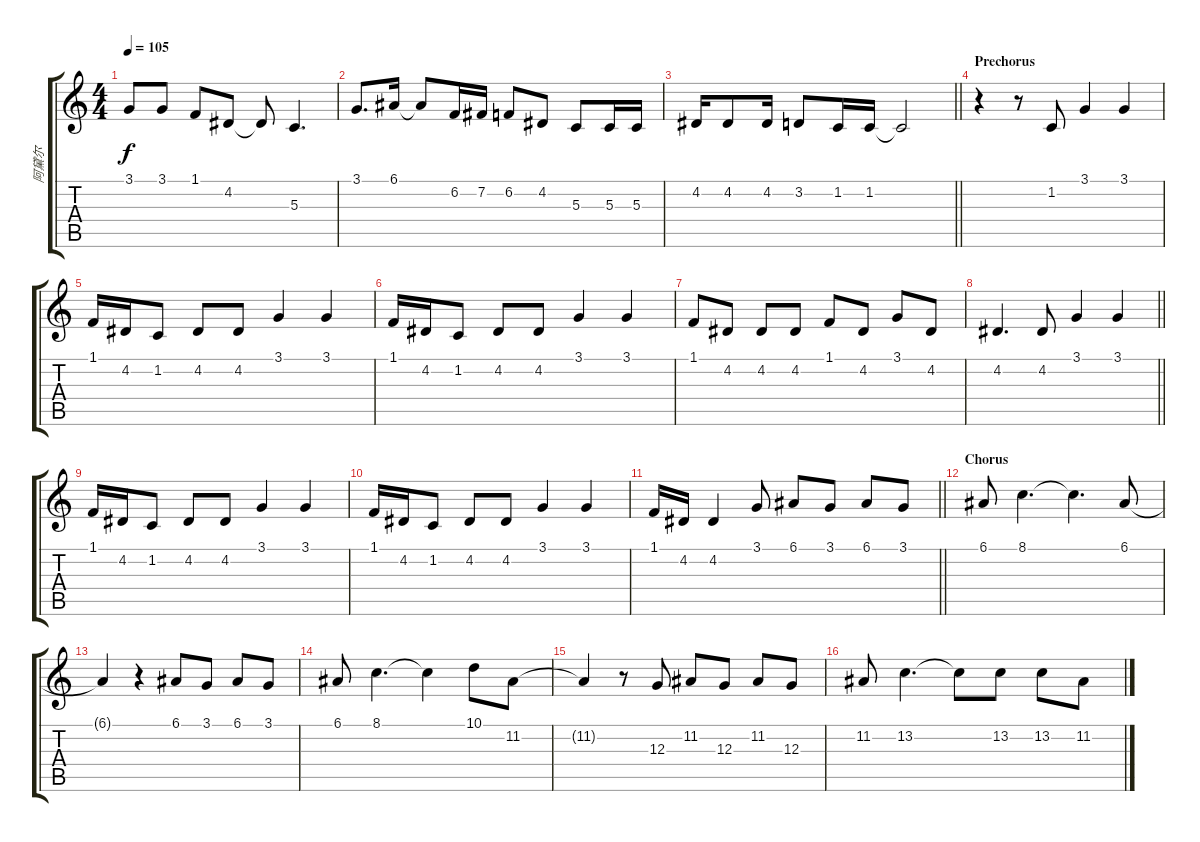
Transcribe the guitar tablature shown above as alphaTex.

\track ("阿黛尔" "阿黛尔") {instrument tenorsax}
\staff {score tabs}
\tuning (E4 B3 G3 D3 A2 E2) {hide}
\ts (4 4)
\tempo 105
\clef g2
\ks c
3.1.8{dy f} 3.1.8 1.1.8 4.2.8 4.2{t}.8 5.3.4{d} |
3.1.8{d} 6.1.16 6.1{t}.8 6.2.16 7.2.16 6.2.8 4.2.8 5.3.8 5.3.16 5.3.16 |
\barLineRight lightlight
4.2.16 4.2.8 4.2.16 3.2.8 1.2.16 1.2.16 1.2{t}.2 |
\section ("" "Prechorus")
r.4 r.8 1.2.8 3.1.4 3.1.4 |
1.1.16 4.2.16 1.2.8 4.2.8 4.2.8 3.1.4 3.1.4 |
1.1.16 4.2.16 1.2.8 4.2.8 4.2.8 3.1.4 3.1.4 |
1.1.8 4.2.8 4.2.8 4.2.8 1.1.8 4.2.8 3.1.8 4.2.8 |
\barLineRight lightlight
4.2.4{d} 4.2.8 3.1.4 3.1.4 |
1.1.16 4.2.16 1.2.8 4.2.8 4.2.8 3.1.4 3.1.4 |
1.1.16 4.2.16 1.2.8 4.2.8 4.2.8 3.1.4 3.1.4 |
\barLineRight lightlight
1.1.16 4.2.16 4.2.4 3.1.8 6.1.8 3.1.8 6.1.8 3.1.8 |
\section ("" "Chorus")
6.1.8 8.1.4{d} 8.1{t}.4{d} 6.1.8 |
6.1{t}.4 r.4 6.1.8 3.1.8 6.1.8 3.1.8 |
6.1.8 8.1.4{d} 8.1{t}.4 10.1.8 11.2.8 |
11.2{t}.4 r.8 12.3.8 11.2.8 12.3.8 11.2.8 12.3.8 |
11.2.8 13.2.4{d} 13.2{t}.8 13.2.8 13.2.8 11.2.8
